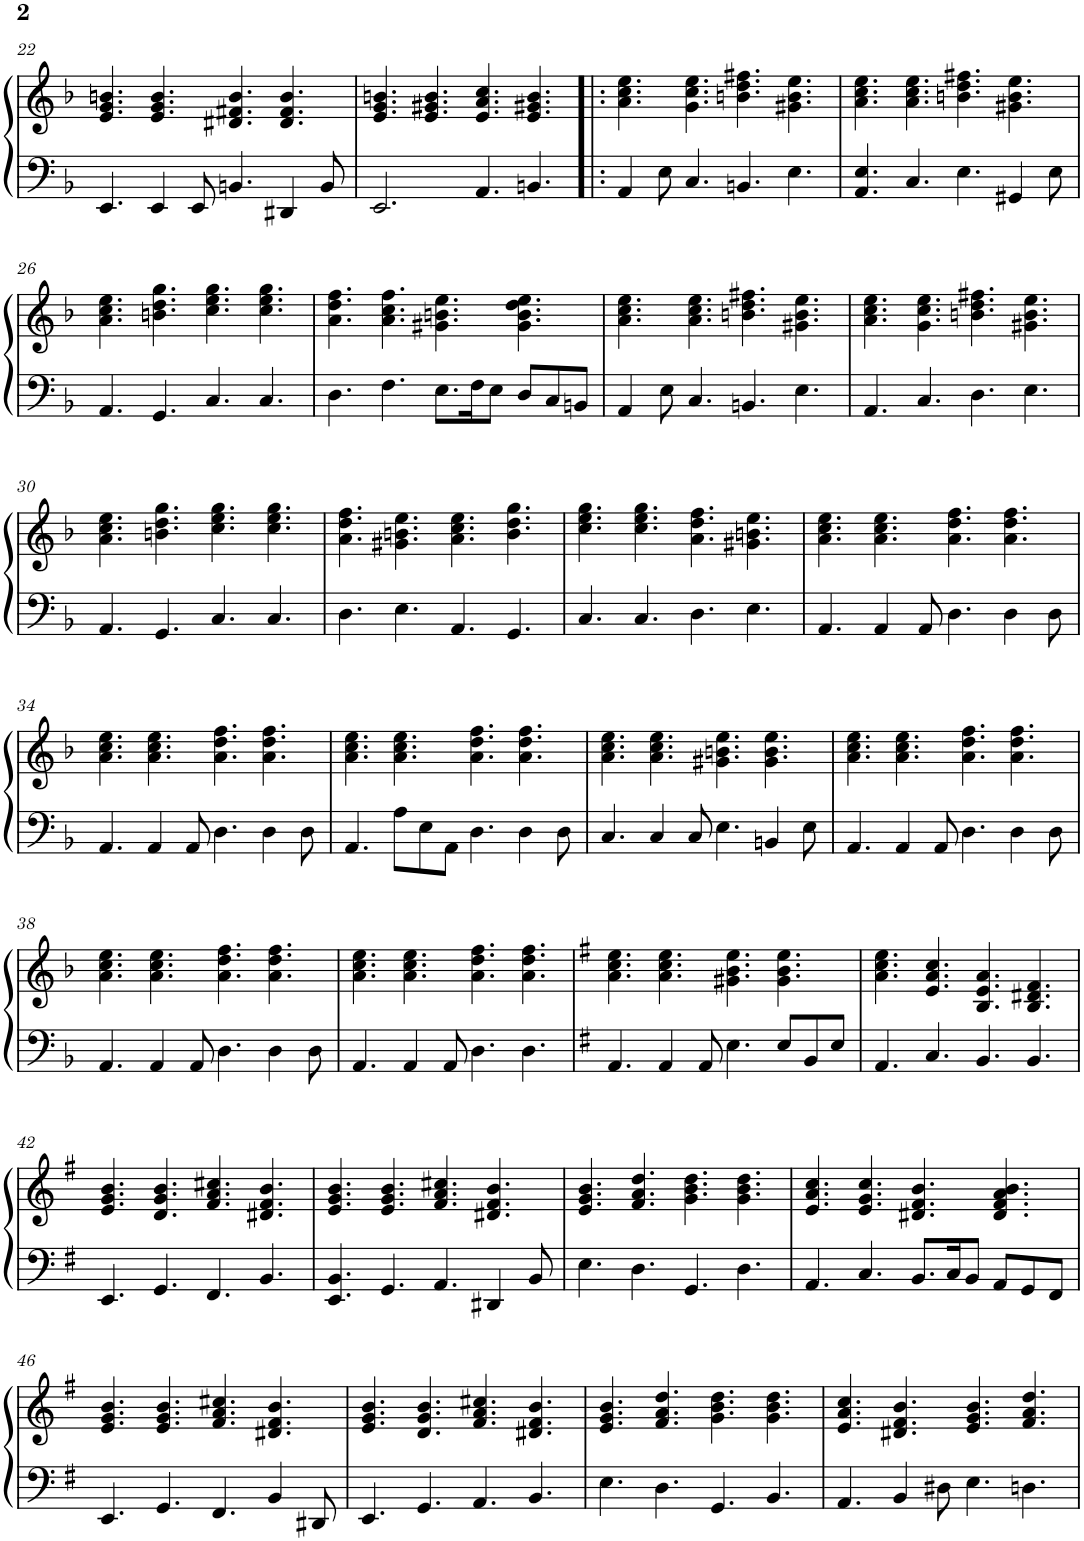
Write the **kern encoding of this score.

**kern	**kern
*part1	*part1
*staff2	*staff1
*I"Piano	*
*I'Pia.	*
!!LO:PB:g=z
*clefF4	*clefG2
*k[b-]	*k[b-]
*M12/8	*M12/8
=22	=22
4.EE/	4.e/ 4.g/ 4.bn/
4EE/	4.e/ 4.g/ 4.b/
8EE/	.
4.BBn/	4.d#X/ 4.f#X/ 4.b/
4DD#X/	4.d#/ 4.f#/ 4.b/
8BB/	.
=23	=23
2.EE/	4.e/ 4.g/ 4.bn/
.	4.e/ 4.g#X/ 4.b/
4.AA/	4.e/ 4.a/ 4.cc/
4.BBn/	4.e/ 4.g#X/ 4.b/
=24!|:	=24!|:
4AA/	4.a\ 4.cc\ 4.ee\
8E\	.
4.C/	4.g\ 4.cc\ 4.ee\
4.BBn/	4.bn\ 4.dd\ 4.ff#X\
4.E\	4.g#X\ 4.b\ 4.ee\
=25	=25
4.AA/ 4.E/	4.a\ 4.cc\ 4.ee\
4.C/	4.a\ 4.cc\ 4.ee\
4.E\	4.bn\ 4.dd\ 4.ff#X\
4GG#X/	4.g#X\ 4.b\ 4.ee\
8E\	.
!!LO:LB:g=z
=26	=26
4.AA/	4.a\ 4.cc\ 4.ee\
4.GG/	4.bn\ 4.dd\ 4.gg\
4.C/	4.cc\ 4.ee\ 4.gg\
4.C/	4.cc\ 4.ee\ 4.gg\
=27	=27
4.D\	4.a\ 4.dd\ 4.ff\
4.F\	4.a\ 4.cc\ 4.ff\
8.E\L	4.g#X\ 4.bn\ 4.ee\
16F\K	.
8E\J	.
8D/L	4.g#\ 4.b\ 4.dd\ 4.ee\
8C/	.
8BBn/J	.
=28	=28
4AA/	4.a\ 4.cc\ 4.ee\
8E\	.
4.C/	4.a\ 4.cc\ 4.ee\
4.BBn/	4.bn\ 4.dd\ 4.ff#X\
4.E\	4.g#X\ 4.b\ 4.ee\
=29	=29
4.AA/	4.a\ 4.cc\ 4.ee\
4.C/	4.g\ 4.cc\ 4.ee\
4.D\	4.bn\ 4.dd\ 4.ff#X\
4.E\	4.g#X\ 4.b\ 4.ee\
!!LO:LB:g=z
=30	=30
4.AA/	4.a\ 4.cc\ 4.ee\
4.GG/	4.bn\ 4.dd\ 4.gg\
4.C/	4.cc\ 4.ee\ 4.gg\
4.C/	4.cc\ 4.ee\ 4.gg\
=31	=31
4.D\	4.a\ 4.dd\ 4.ff\
4.E\	4.g#X\ 4.bn\ 4.ee\
4.AA/	4.a\ 4.cc\ 4.ee\
4.GG/	4.b\ 4.dd\ 4.gg\
=32	=32
4.C/	4.cc\ 4.ee\ 4.gg\
4.C/	4.cc\ 4.ee\ 4.gg\
4.D\	4.a\ 4.dd\ 4.ff\
4.E\	4.g#X\ 4.bn\ 4.ee\
=33	=33
4.AA/	4.a\ 4.cc\ 4.ee\
4AA/	4.a\ 4.cc\ 4.ee\
8AA/	.
4.D\	4.a\ 4.dd\ 4.ff\
4D\	4.a\ 4.dd\ 4.ff\
8D\	.
!!LO:LB:g=z
=34	=34
4.AA/	4.a\ 4.cc\ 4.ee\
4AA/	4.a\ 4.cc\ 4.ee\
8AA/	.
4.D\	4.a\ 4.dd\ 4.ff\
4D\	4.a\ 4.dd\ 4.ff\
8D\	.
=35	=35
4.AA/	4.a\ 4.cc\ 4.ee\
8A\L	4.a\ 4.cc\ 4.ee\
8E\	.
8AA\J	.
4.D\	4.a\ 4.dd\ 4.ff\
4D\	4.a\ 4.dd\ 4.ff\
8D\	.
=36	=36
4.C/	4.a\ 4.cc\ 4.ee\
4C/	4.a\ 4.cc\ 4.ee\
8C/	.
4.E\	4.g#X\ 4.bn\ 4.ee\
4BBn/	4.g#\ 4.b\ 4.ee\
8E\	.
=37	=37
4.AA/	4.a\ 4.cc\ 4.ee\
4AA/	4.a\ 4.cc\ 4.ee\
8AA/	.
4.D\	4.a\ 4.dd\ 4.ff\
4D\	4.a\ 4.dd\ 4.ff\
8D\	.
!!LO:LB:g=z
=38	=38
4.AA/	4.a\ 4.cc\ 4.ee\
4AA/	4.a\ 4.cc\ 4.ee\
8AA/	.
4.D\	4.a\ 4.dd\ 4.ff\
4D\	4.a\ 4.dd\ 4.ff\
8D\	.
=39	=39
4.AA/	4.a\ 4.cc\ 4.ee\
4AA/	4.a\ 4.cc\ 4.ee\
8AA/	.
4.D\	4.a\ 4.dd\ 4.ff\
4.D\	4.a\ 4.dd\ 4.ff\
=40	=40
*k[f#]	*k[f#]
4.AA/	4.a\ 4.cc\ 4.ee\
4AA/	4.a\ 4.cc\ 4.ee\
8AA/	.
4.E\	4.g#X\ 4.b\ 4.ee\
8E/L	4.g#\ 4.b\ 4.ee\
8BB/	.
8E/J	.
=41	=41
4.AA/	4.a\ 4.cc\ 4.ee\
4.C/	4.e/ 4.a/ 4.cc/
4.BB/	4.B/ 4.e/ 4.a/
4.BB/	4.B/ 4.d#X/ 4.f#/
!!LO:LB:g=z
=42	=42
4.EE/	4.e/ 4.g/ 4.b/
4.GG/	4.d/ 4.g/ 4.b/
4.FF#/	4.f#/ 4.a/ 4.cc#X/
4.BB/	4.d#X/ 4.f#/ 4.b/
=43	=43
4.EE/ 4.BB/	4.e/ 4.g/ 4.b/
4.GG/	4.e/ 4.g/ 4.b/
4.AA/	4.f#/ 4.a/ 4.cc#X/
4DD#X/	4.d#X/ 4.f#/ 4.b/
8BB/	.
=44	=44
4.E\	4.e/ 4.g/ 4.b/
4.D\	4.f#/ 4.a/ 4.dd/
4.GG/	4.g\ 4.b\ 4.dd\
4.D\	4.g\ 4.b\ 4.dd\
=45	=45
4.AA/	4.e/ 4.a/ 4.cc/
4.C/	4.e/ 4.g/ 4.cc/
8.BB/L	4.d#X/ 4.f#/ 4.b/
16C/K	.
8BB/J	.
8AA/L	4.d#/ 4.f#/ 4.a/ 4.b/
8GG/	.
8FF#/J	.
!!LO:LB:g=z
=46	=46
4.EE/	4.e/ 4.g/ 4.b/
4.GG/	4.e/ 4.g/ 4.b/
4.FF#/	4.f#/ 4.a/ 4.cc#X/
4BB/	4.d#X/ 4.f#/ 4.b/
8DD#X/	.
=47	=47
4.EE/	4.e/ 4.g/ 4.b/
4.GG/	4.d/ 4.g/ 4.b/
4.AA/	4.f#/ 4.a/ 4.cc#X/
4.BB/	4.d#X/ 4.f#/ 4.b/
=48	=48
4.E\	4.e/ 4.g/ 4.b/
4.D\	4.f#/ 4.a/ 4.dd/
4.GG/	4.g\ 4.b\ 4.dd\
4.BB/	4.g\ 4.b\ 4.dd\
=49	=49
4.AA/	4.e/ 4.a/ 4.cc/
4BB/	4.d#X/ 4.f#/ 4.b/
8D#X\	.
4.E\	4.e/ 4.g/ 4.b/
4.Dn\	4.f#/ 4.a/ 4.dd/
=	=
*-	*-
